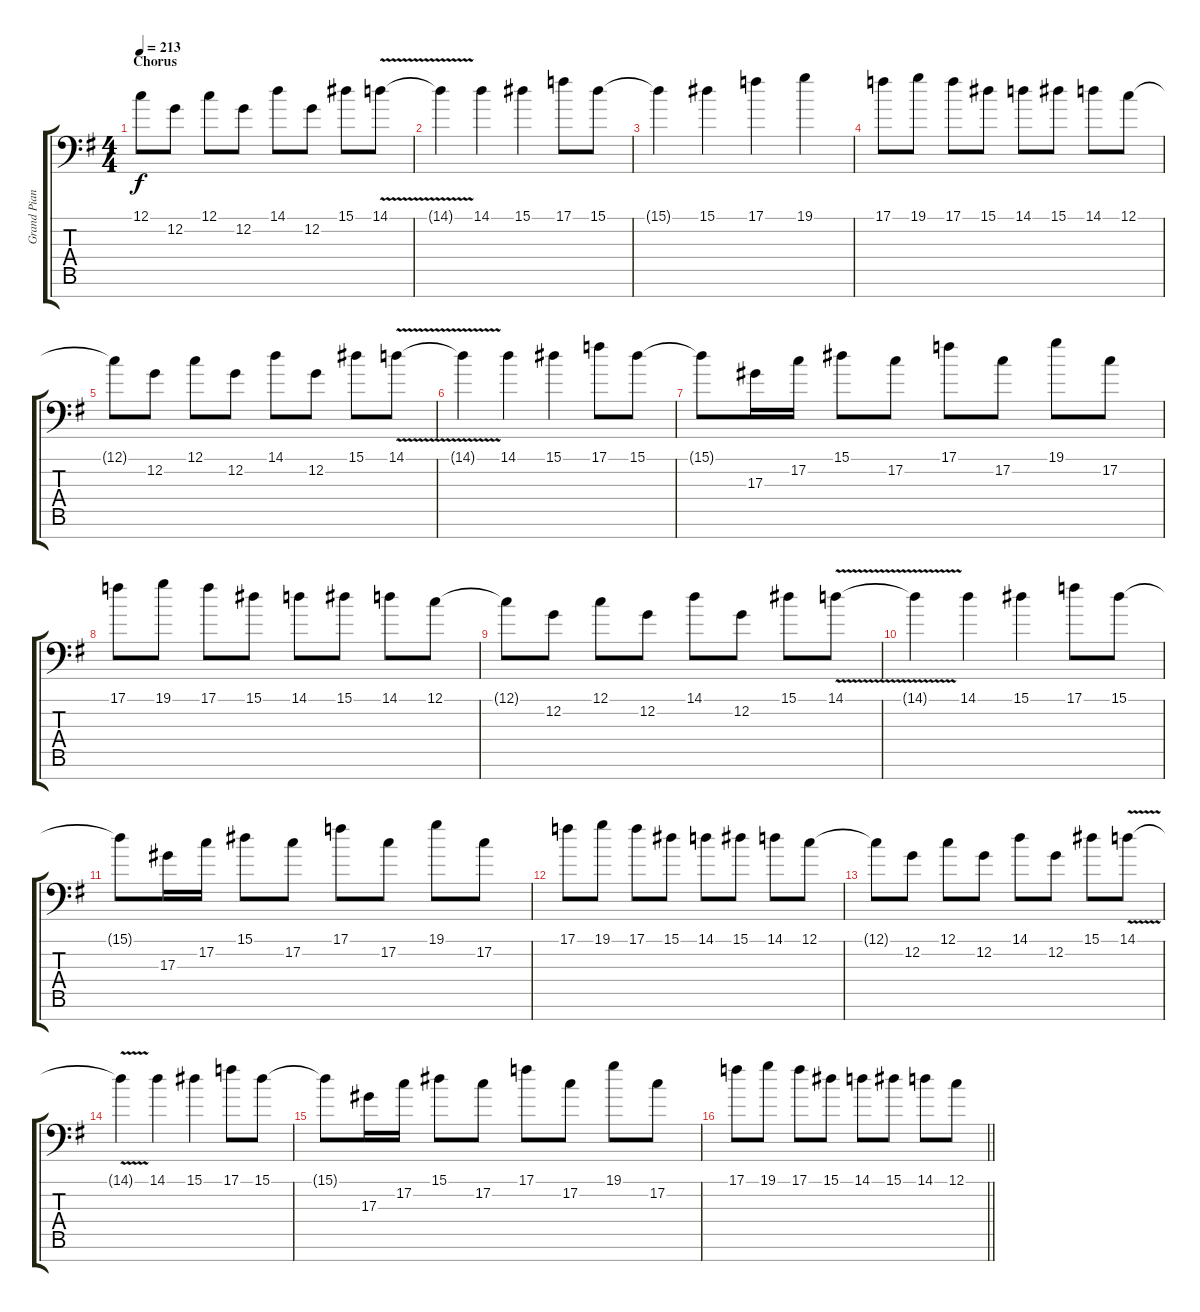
\track ("Grand Piano" "Grand Pian") {instrument electricgrandpiano}
\staff {score tabs}
\tuning (C4 G3 Eb3 Bb2 F2 C2 G1) {hide}
\ts (4 4)
\section ("" "Chorus")
\tempo 213
\clef f4
\ks eminor
12.1{t}.8{dy f} 12.2.8 12.1.8 12.2.8 14.1.8 12.2.8 15.1.8 14.1{v}.8 |
14.1{t}.4 14.1.4 15.1.4 17.1.8 15.1.8 |
15.1{t}.4 15.1.4 17.1.4 19.1.4 |
17.1.8 19.1.8 17.1.8 15.1.8 14.1.8 15.1.8 14.1.8 12.1.8 |
12.1{t}.8 12.2.8 12.1.8 12.2.8 14.1.8 12.2.8 15.1.8 14.1{v}.8 |
14.1{t}.4 14.1.4 15.1.4 17.1.8 15.1.8 |
15.1{t}.8 17.3.16 17.2.16 15.1.8 17.2.8 17.1.8 17.2.8 19.1.8 17.2.8 |
17.1.8 19.1.8 17.1.8 15.1.8 14.1.8 15.1.8 14.1.8 12.1.8 |
12.1{t}.8 12.2.8 12.1.8 12.2.8 14.1.8 12.2.8 15.1.8 14.1{v}.8 |
14.1{t}.4 14.1.4 15.1.4 17.1.8 15.1.8 |
15.1{t}.8 17.3.16 17.2.16 15.1.8 17.2.8 17.1.8 17.2.8 19.1.8 17.2.8 |
17.1.8 19.1.8 17.1.8 15.1.8 14.1.8 15.1.8 14.1.8 12.1.8 |
12.1{t}.8 12.2.8 12.1.8 12.2.8 14.1.8 12.2.8 15.1.8 14.1{v}.8 |
14.1{t}.4 14.1.4 15.1.4 17.1.8 15.1.8 |
15.1{t}.8 17.3.16 17.2.16 15.1.8 17.2.8 17.1.8 17.2.8 19.1.8 17.2.8 |
\barLineRight lightlight
17.1.8 19.1.8 17.1.8 15.1.8 14.1.8 15.1.8 14.1.8 12.1.8
